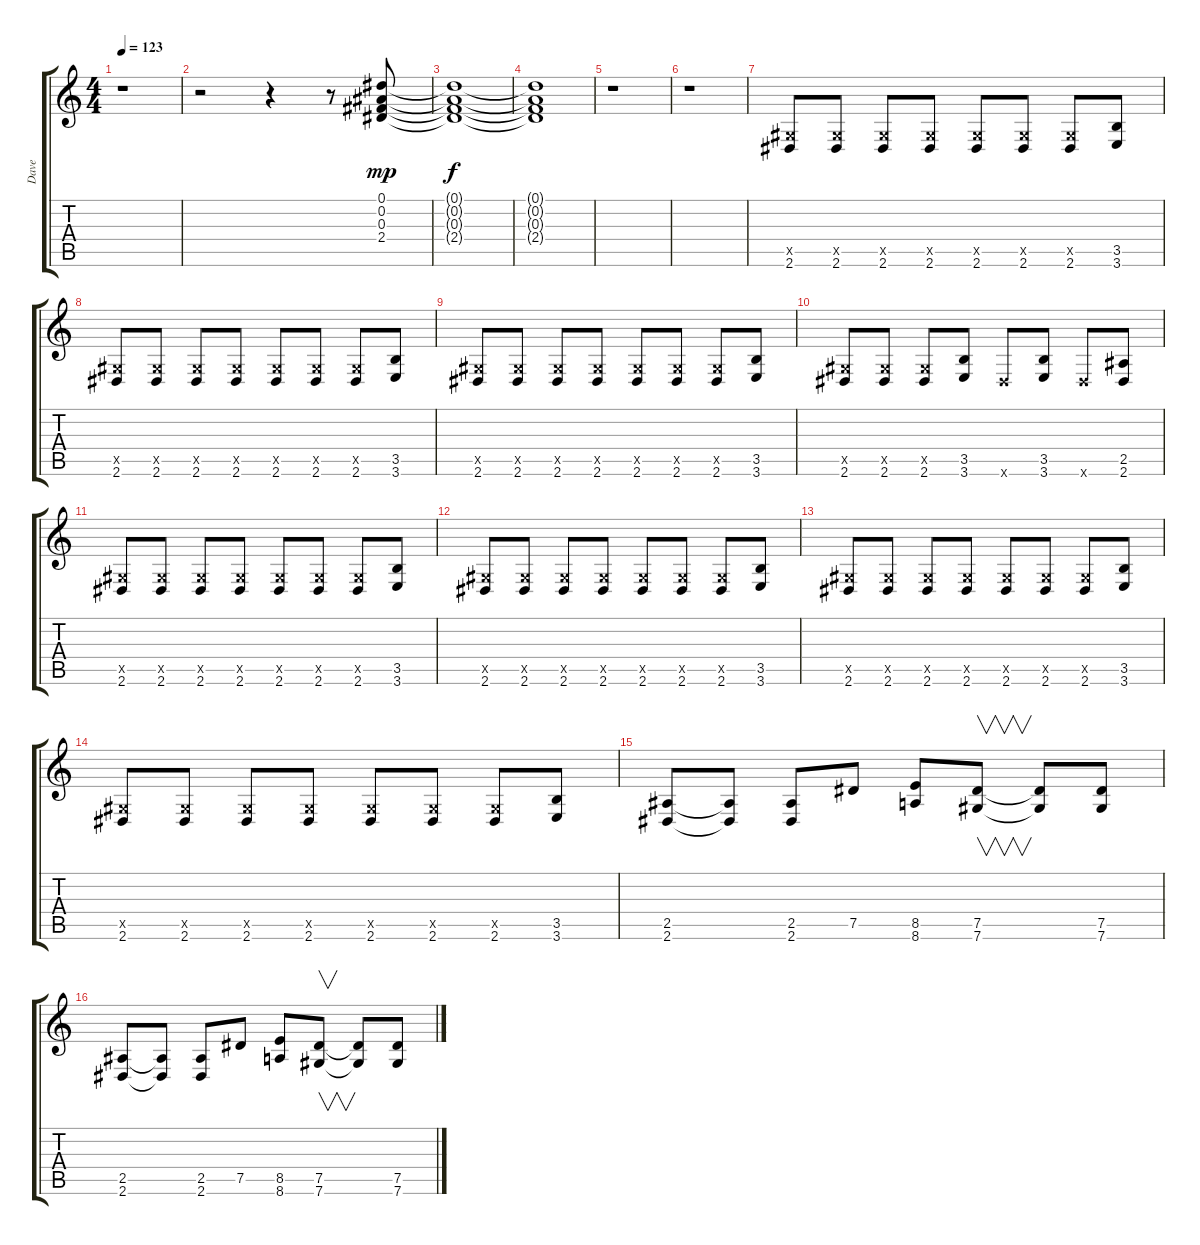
\track ("Dave" "Dave") {instrument distortionguitar}
\staff {score tabs}
\tuning (Eb4 Bb3 Gb3 Db3 Ab2 Db2) {hide}
\ts (4 4)
\tempo 123
\clef g2
\ks c
r.1{dy f} |
r.2 r.4 r.8 (0.1 0.2 0.3 2.4).8{dy mp} |
(0.1{t} 0.2{t} 0.3{t} 2.4{t}).1{dy f} |
(0.1{t} 0.2{t} 0.3{t} 2.4{t}).1 |
r.1 |
r.1 |
(0.5{x} 2.6).8{instrument distortionguitar} (0.5{x} 2.6).8 (0.5{x} 2.6).8 (0.5{x} 2.6).8 (0.5{x} 2.6).8 (0.5{x} 2.6).8 (0.5{x} 2.6).8 (3.5 3.6).8 |
(0.5{x} 2.6).8 (0.5{x} 2.6).8 (0.5{x} 2.6).8 (0.5{x} 2.6).8 (0.5{x} 2.6).8 (0.5{x} 2.6).8 (0.5{x} 2.6).8 (3.5 3.6).8 |
(0.5{x} 2.6).8 (0.5{x} 2.6).8 (0.5{x} 2.6).8 (0.5{x} 2.6).8 (0.5{x} 2.6).8 (0.5{x} 2.6).8 (0.5{x} 2.6).8 (3.5 3.6).8 |
(0.5{x} 2.6).8 (0.5{x} 2.6).8 (0.5{x} 2.6).8 (3.5 3.6).8 2.6{x}.8 (3.5 3.6).8 2.6{x}.8 (2.5 2.6).8 |
(0.5{x} 2.6).8 (0.5{x} 2.6).8 (0.5{x} 2.6).8 (0.5{x} 2.6).8 (0.5{x} 2.6).8 (0.5{x} 2.6).8 (0.5{x} 2.6).8 (3.5 3.6).8 |
(0.5{x} 2.6).8 (0.5{x} 2.6).8 (0.5{x} 2.6).8 (0.5{x} 2.6).8 (0.5{x} 2.6).8 (0.5{x} 2.6).8 (0.5{x} 2.6).8 (3.5 3.6).8 |
(0.5{x} 2.6).8 (0.5{x} 2.6).8 (0.5{x} 2.6).8 (0.5{x} 2.6).8 (0.5{x} 2.6).8 (0.5{x} 2.6).8 (0.5{x} 2.6).8 (3.5 3.6).8 |
(0.5{x} 2.6).8 (0.5{x} 2.6).8 (0.5{x} 2.6).8 (0.5{x} 2.6).8 (0.5{x} 2.6).8 (0.5{x} 2.6).8 (0.5{x} 2.6).8 (3.5 3.6).8 |
(2.5 2.6).8 (2.5{t} 2.6{t}).8 (2.5 2.6).8 7.5.8 (8.5 8.6).8 (7.5 7.6).8{v} (7.5{t} 7.6{t}).8 (7.5 7.6).8 |
(2.5 2.6).8 (2.5{t} 2.6{t}).8 (2.5 2.6).8 7.5.8 (8.5 8.6).8 (7.5 7.6).8{v} (7.5{t} 7.6{t}).8 (7.5 7.6).8
